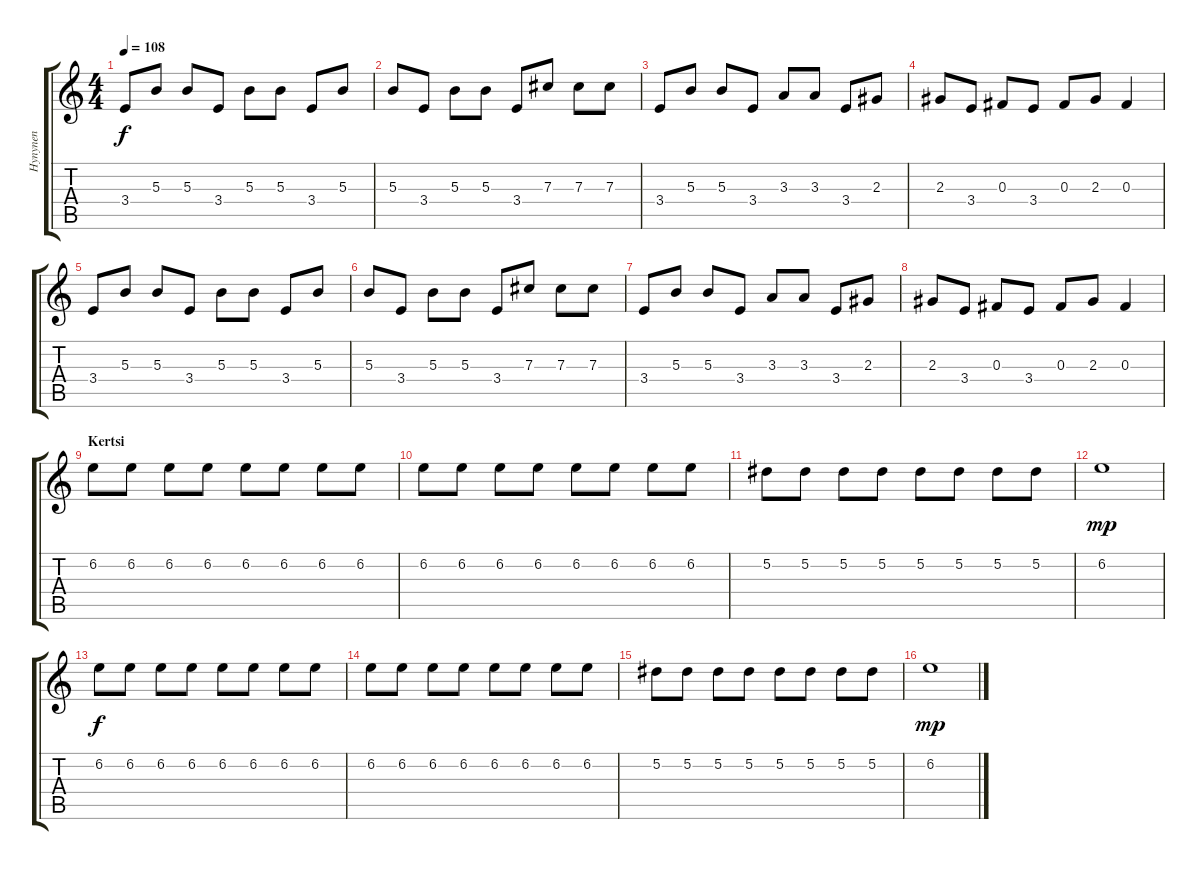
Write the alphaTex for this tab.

\track ("Hynynen" "Hynynen") {instrument overdrivenguitar}
\staff {score tabs}
\tuning (Eb4 Bb3 Gb3 Db3 Ab2 Db2) {hide}
\ts (4 4)
\tempo 108
\clef g2
\ks c
3.4.8{dy f volume 6} 5.3.8 5.3.8 3.4.8 5.3.8 5.3.8 3.4.8 5.3.8 |
5.3.8 3.4.8 5.3.8 5.3.8 3.4.8 7.3.8 7.3.8 7.3.8 |
3.4.8 5.3.8 5.3.8 3.4.8 3.3.8 3.3.8 3.4.8 2.3.8 |
2.3.8 3.4.8 0.3.8 3.4.8 0.3.8 2.3.8 0.3.4 |
3.4.8 5.3.8 5.3.8 3.4.8 5.3.8 5.3.8 3.4.8 5.3.8 |
5.3.8 3.4.8 5.3.8 5.3.8 3.4.8 7.3.8 7.3.8 7.3.8 |
3.4.8 5.3.8 5.3.8 3.4.8 3.3.8 3.3.8 3.4.8 2.3.8 |
2.3.8 3.4.8 0.3.8 3.4.8 0.3.8 2.3.8 0.3.4 |
\section ("" "Kertsi")
6.2.8{volume 8} 6.2.8 6.2.8 6.2.8 6.2.8 6.2.8 6.2.8 6.2.8 |
6.2.8 6.2.8 6.2.8 6.2.8 6.2.8 6.2.8 6.2.8 6.2.8 |
5.2.8 5.2.8 5.2.8 5.2.8 5.2.8 5.2.8 5.2.8 5.2.8 |
6.2.1{dy mp volume 6} |
6.2.8{dy f volume 8} 6.2.8 6.2.8 6.2.8 6.2.8 6.2.8 6.2.8 6.2.8 |
6.2.8 6.2.8 6.2.8 6.2.8 6.2.8 6.2.8 6.2.8 6.2.8 |
5.2.8 5.2.8 5.2.8 5.2.8 5.2.8 5.2.8 5.2.8 5.2.8 |
6.2.1{dy mp volume 6}
